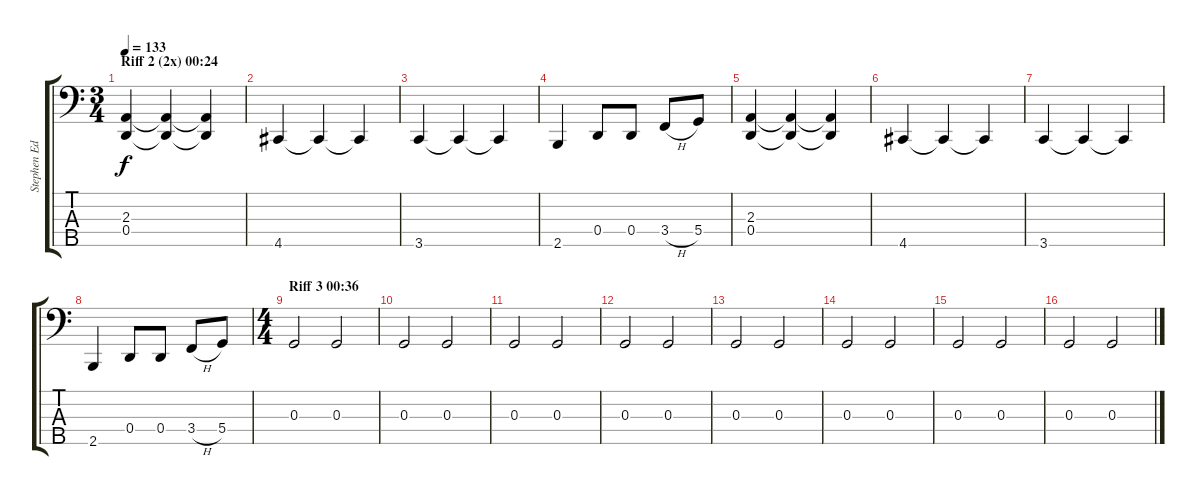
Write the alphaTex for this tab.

\track ("Stephen Edmondson" "Stephen Ed") {instrument electricbasspick}
\staff {score tabs}
\tuning (F2 C2 G1 D1 A0) {hide}
\ts (3 4)
\section ("" "Riff 2 (2x) 00:24")
\tempo 133
\clef f4
\ks c
(2.3 0.4).4{dy f} (2.3{t} 0.4{t}).4 (2.3{t} 0.4{t}).4 |
4.5.4 4.5{t}.4 4.5{t}.4 |
3.5.4 3.5{t}.4 3.5{t}.4 |
2.5.4 0.4.8 0.4.8 3.4{h}.8 5.4.8 |
(2.3 0.4).4 (2.3{t} 0.4{t}).4 (2.3{t} 0.4{t}).4 |
4.5.4 4.5{t}.4 4.5{t}.4 |
3.5.4 3.5{t}.4 3.5{t}.4 |
2.5.4 0.4.8 0.4.8 3.4{h}.8 5.4.8 |
\ts (4 4)
\section ("" "Riff 3 00:36")
0.3.2 0.3.2 |
0.3.2 0.3.2 |
0.3.2 0.3.2 |
0.3.2 0.3.2 |
0.3.2 0.3.2 |
0.3.2 0.3.2 |
0.3.2 0.3.2 |
0.3.2 0.3.2
